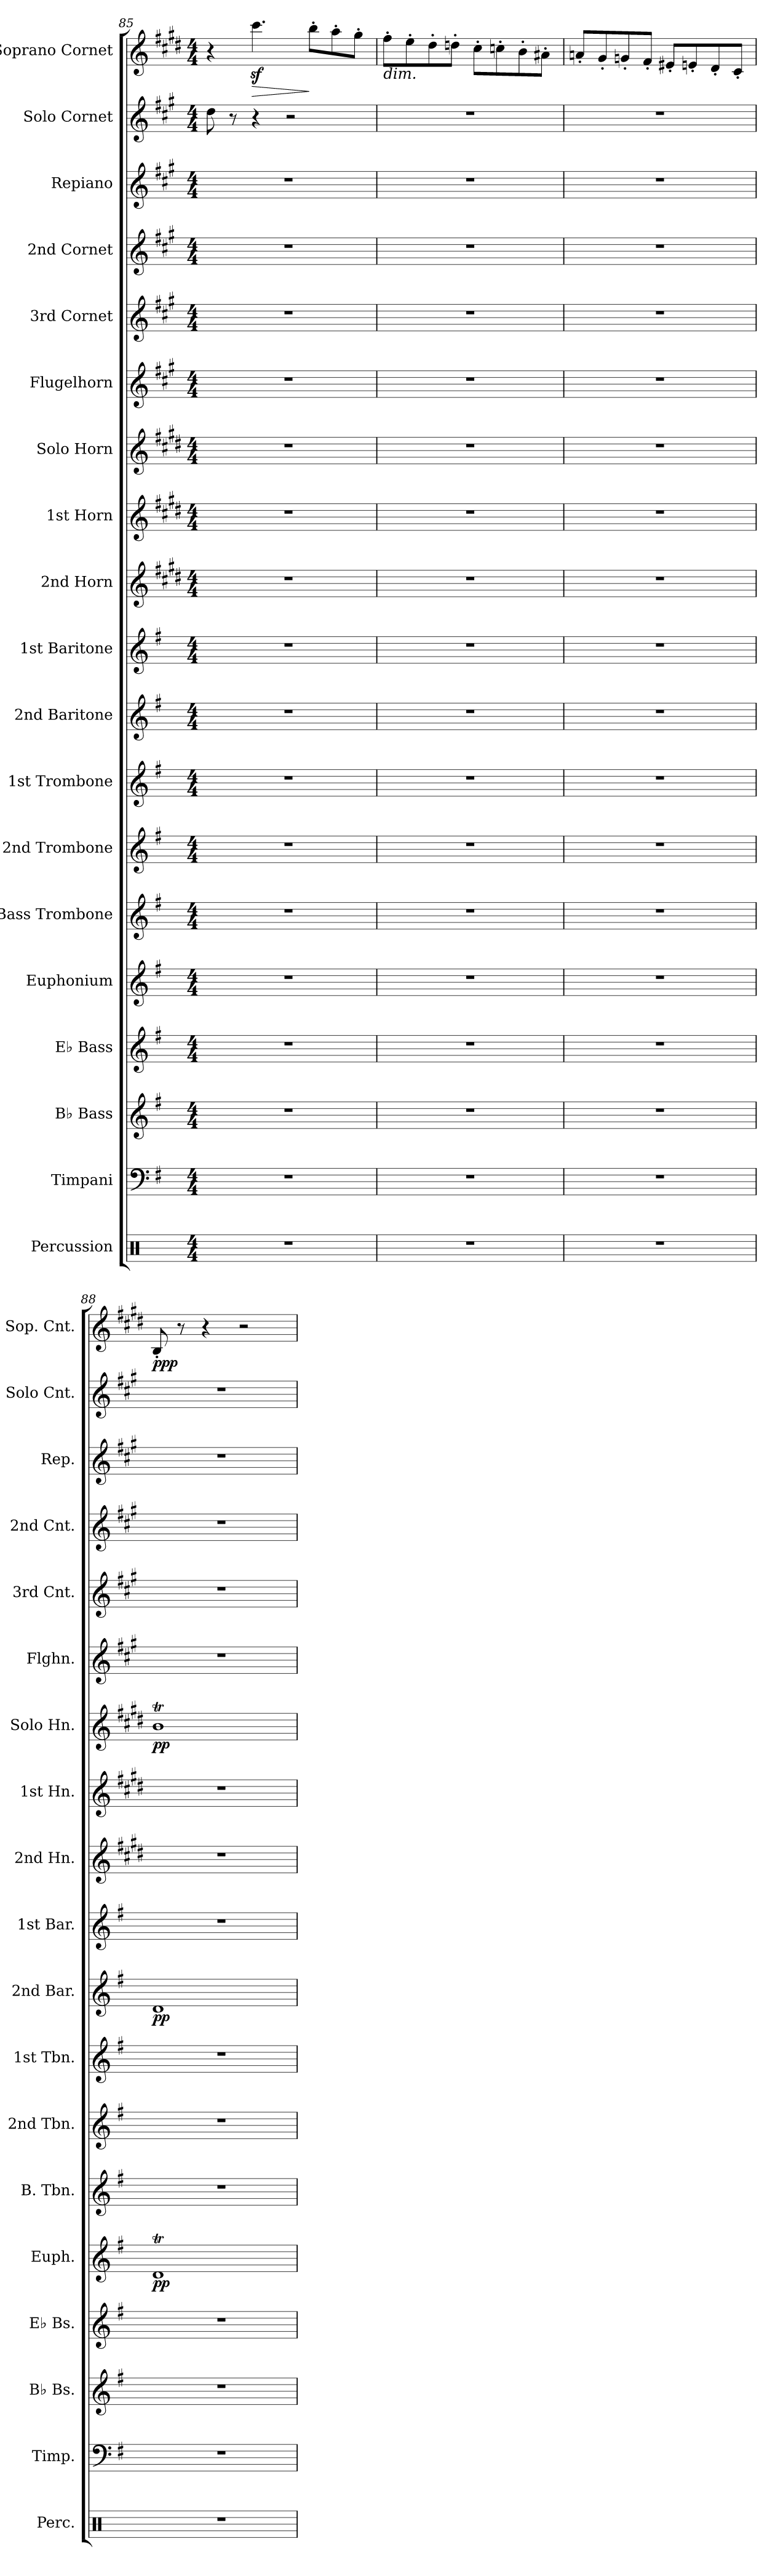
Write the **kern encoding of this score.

**kern	**kern	**kern	**kern	**kern	**dynam	**kern	**kern	**kern	**kern	**dynam	**kern	**kern	**kern	**kern	**dynam	**kern	**kern	**kern	**kern	**kern	**kern	**dynam
*part19	*part18	*part17	*part16	*part15	*part15	*part14	*part13	*part12	*part11	*part11	*part10	*part9	*part8	*part7	*part7	*part6	*part5	*part4	*part3	*part2	*part1	*part1
*staff19	*staff18	*staff17	*staff16	*staff15	*staff15	*staff14	*staff13	*staff12	*staff11	*staff11	*staff10	*staff9	*staff8	*staff7	*staff7	*staff6	*staff5	*staff4	*staff3	*staff2	*staff1	*staff1
*I"Percussion	*I"Timpani	*I"B♭ Bass	*I"E♭ Bass	*I"Euphonium	*	*I"Bass Trombone	*I"2nd Trombone	*I"1st Trombone	*I"2nd Baritone	*	*I"1st Baritone	*I"2nd Horn	*I"1st Horn	*I"Solo Horn	*	*I"Flugelhorn	*I"3rd Cornet	*I"2nd Cornet	*I"Repiano	*I"Solo Cornet	*I"Soprano Cornet	*
*I'Perc.	*I'Timp.	*I'B♭ Bs.	*I'E♭ Bs.	*I'Euph.	*	*I'B. Tbn.	*I'2nd Tbn.	*I'1st Tbn.	*I'2nd Bar.	*	*I'1st Bar.	*I'2nd Hn.	*I'1st Hn.	*I'Solo Hn.	*	*I'Flghn.	*I'3rd Cnt.	*I'2nd Cnt.	*I'Rep.	*I'Solo Cnt.	*I'Sop. Cnt.	*
*clefX	*clefF4	*clefG2	*clefG2	*clefG2	*	*clefG2	*clefG2	*clefG2	*clefG2	*	*clefG2	*clefG2	*clefG2	*clefG2	*	*clefG2	*clefG2	*clefG2	*clefG2	*clefG2	*clefG2	*
*	*	*ITrd15c26	*ITrd12c21	*ITrd8c14	*	*ITrd12c21	*ITrd8c14	*ITrd8c14	*ITrd8c14	*	*ITrd8c14	*ITrd5c9	*ITrd5c9	*ITrd5c9	*	*ITrd1c2	*ITrd1c2	*ITrd1c2	*ITrd1c2	*ITrd1c2	*ITrd-2c-3	*
*k[]	*k[f#]	*k[f#]	*k[f#]	*k[f#]	*	*k[f#]	*k[f#]	*k[f#]	*k[f#]	*	*k[f#]	*k[f#]	*k[f#]	*k[f#]	*	*k[f#]	*k[f#]	*k[f#]	*k[f#]	*k[f#]	*k[f#]	*
*M4/4	*M4/4	*M4/4	*M4/4	*M4/4	*	*M4/4	*M4/4	*M4/4	*M4/4	*	*M4/4	*M4/4	*M4/4	*M4/4	*	*M4/4	*M4/4	*M4/4	*M4/4	*M4/4	*M4/4	*
=85	=85	=85	=85	=85	=85	=85	=85	=85	=85	=85	=85	=85	=85	=85	=85	=85	=85	=85	=85	=85	=85	=85
1r	1r	1r	1r	1r	.	1r	1r	1r	1r	.	1r	1r	1r	1r	.	1r	1r	1r	1r	8cc\	4r	.
.	.	.	.	.	.	.	.	.	.	.	.	.	.	.	.	.	.	.	.	8r	.	.
!	!	!	!	!	!	!	!	!	!	!	!	!	!	!	!	!	!	!	!	!	!	!LO:HP:b
.	.	.	.	.	.	.	.	.	.	.	.	.	.	.	.	.	.	.	.	4r	4.eeez<\	>
.	.	.	.	.	.	.	.	.	.	.	.	.	.	.	.	.	.	.	.	2r	.	.
.	.	.	.	.	.	.	.	.	.	.	.	.	.	.	.	.	.	.	.	.	8ddd'\L	]
.	.	.	.	.	.	.	.	.	.	.	.	.	.	.	.	.	.	.	.	.	8ccc'\	.
.	.	.	.	.	.	.	.	.	.	.	.	.	.	.	.	.	.	.	.	.	8bb'\J	.
=86	=86	=86	=86	=86	=86	=86	=86	=86	=86	=86	=86	=86	=86	=86	=86	=86	=86	=86	=86	=86	=86	=86
!	!	!	!	!	!	!	!	!	!	!	!	!	!	!	!	!	!	!	!	!	!LO:TX:b:i:t=dim.	!
1r	1r	1r	1r	1r	.	1r	1r	1r	1r	.	1r	1r	1r	1r	.	1r	1r	1r	1r	1r	8aa'\L	.
.	.	.	.	.	.	.	.	.	.	.	.	.	.	.	.	.	.	.	.	.	8gg'\	.
.	.	.	.	.	.	.	.	.	.	.	.	.	.	.	.	.	.	.	.	.	8ff#'\	.
.	.	.	.	.	.	.	.	.	.	.	.	.	.	.	.	.	.	.	.	.	8ffn'\J	.
.	.	.	.	.	.	.	.	.	.	.	.	.	.	.	.	.	.	.	.	.	8ee'\L	.
.	.	.	.	.	.	.	.	.	.	.	.	.	.	.	.	.	.	.	.	.	8ee-X'\	.
.	.	.	.	.	.	.	.	.	.	.	.	.	.	.	.	.	.	.	.	.	8dd'\	.
.	.	.	.	.	.	.	.	.	.	.	.	.	.	.	.	.	.	.	.	.	8cc#X'\J	.
=87	=87	=87	=87	=87	=87	=87	=87	=87	=87	=87	=87	=87	=87	=87	=87	=87	=87	=87	=87	=87	=87	=87
1r	1r	1r	1r	1r	.	1r	1r	1r	1r	.	1r	1r	1r	1r	.	1r	1r	1r	1r	1r	8ccn'/L	.
.	.	.	.	.	.	.	.	.	.	.	.	.	.	.	.	.	.	.	.	.	8b'/	.
.	.	.	.	.	.	.	.	.	.	.	.	.	.	.	.	.	.	.	.	.	8b-X'/	.
.	.	.	.	.	.	.	.	.	.	.	.	.	.	.	.	.	.	.	.	.	8a'/J	.
.	.	.	.	.	.	.	.	.	.	.	.	.	.	.	.	.	.	.	.	.	8g#X'/L	.
.	.	.	.	.	.	.	.	.	.	.	.	.	.	.	.	.	.	.	.	.	8gn'/	.
.	.	.	.	.	.	.	.	.	.	.	.	.	.	.	.	.	.	.	.	.	8f#'/	.
.	.	.	.	.	.	.	.	.	.	.	.	.	.	.	.	.	.	.	.	.	8e'/J	.
=88	=88	=88	=88	=88	=88	=88	=88	=88	=88	=88	=88	=88	=88	=88	=88	=88	=88	=88	=88	=88	=88	=88
!	!	!	!	!	!LO:DY:b	!	!	!	!	!LO:DY:b	!	!	!	!	!LO:DY:b	!	!	!	!	!	!	!LO:DY:b
1r	1r	1r	1r	1DT	pp	1r	1r	1r	1D	pp	1r	1r	1r	1dT	pp	1r	1r	1r	1r	1r	8d'/	ppp
.	.	.	.	.	.	.	.	.	.	.	.	.	.	.	.	.	.	.	.	.	8r	.
.	.	.	.	.	.	.	.	.	.	.	.	.	.	.	.	.	.	.	.	.	4r	.
.	.	.	.	.	.	.	.	.	.	.	.	.	.	.	.	.	.	.	.	.	2r	.
=	=	=	=	=	=	=	=	=	=	=	=	=	=	=	=	=	=	=	=	=	=	=
*-	*-	*-	*-	*-	*-	*-	*-	*-	*-	*-	*-	*-	*-	*-	*-	*-	*-	*-	*-	*-	*-	*-
